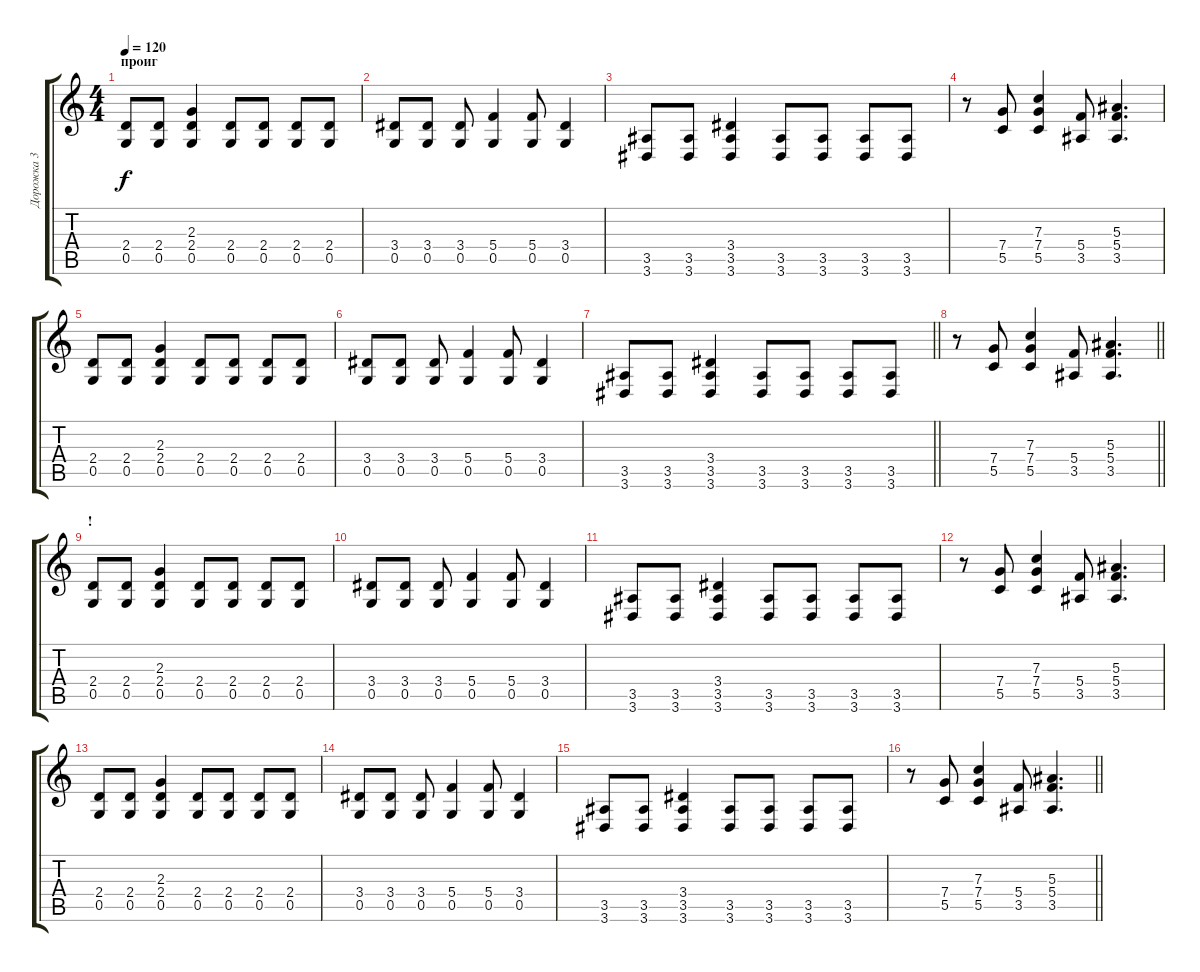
\track ("Дорожка 3" "Дорожка 3") {instrument acousticguitarsteel}
\staff {score tabs}
\tuning (D4 A3 F3 C3 G2 C2) {hide}
\ts (4 4)
\section ("" "проиг")
\tempo 120
\clef g2
\ks c
(2.4 0.5).8{dy f instrument distortionguitar} (2.4 0.5).8 (2.3 2.4 0.5).4 (2.4 0.5).8 (2.4 0.5).8 (2.4 0.5).8 (2.4 0.5).8 |
(3.4 0.5).8 (3.4 0.5).8 (3.4 0.5).8 (5.4 0.5).4 (5.4 0.5).8 (3.4 0.5).4 |
(3.5 3.6).8 (3.5 3.6).8 (3.4 3.5 3.6).4 (3.5 3.6).8 (3.5 3.6).8 (3.5 3.6).8 (3.5 3.6).8 |
r.8 (7.4 5.5).8 (7.3 7.4 5.5).4 (5.4 3.5).8 (5.3 5.4 3.5).4{d} |
(2.4 0.5).8{instrument distortionguitar} (2.4 0.5).8 (2.3 2.4 0.5).4 (2.4 0.5).8 (2.4 0.5).8 (2.4 0.5).8 (2.4 0.5).8 |
(3.4 0.5).8 (3.4 0.5).8 (3.4 0.5).8 (5.4 0.5).4 (5.4 0.5).8 (3.4 0.5).4 |
\barLineRight lightlight
(3.5 3.6).8 (3.5 3.6).8 (3.4 3.5 3.6).4 (3.5 3.6).8 (3.5 3.6).8 (3.5 3.6).8 (3.5 3.6).8 |
\section ("" "")
\barLineRight lightlight
r.8 (7.4 5.5).8 (7.3 7.4 5.5).4 (5.4 3.5).8 (5.3 5.4 3.5).4{d} |
\section ("" "!")
(2.4 0.5).8{instrument distortionguitar} (2.4 0.5).8 (2.3 2.4 0.5).4 (2.4 0.5).8 (2.4 0.5).8 (2.4 0.5).8 (2.4 0.5).8 |
(3.4 0.5).8 (3.4 0.5).8 (3.4 0.5).8 (5.4 0.5).4 (5.4 0.5).8 (3.4 0.5).4 |
(3.5 3.6).8 (3.5 3.6).8 (3.4 3.5 3.6).4 (3.5 3.6).8 (3.5 3.6).8 (3.5 3.6).8 (3.5 3.6).8 |
r.8 (7.4 5.5).8 (7.3 7.4 5.5).4 (5.4 3.5).8 (5.3 5.4 3.5).4{d} |
(2.4 0.5).8{instrument distortionguitar} (2.4 0.5).8 (2.3 2.4 0.5).4 (2.4 0.5).8 (2.4 0.5).8 (2.4 0.5).8 (2.4 0.5).8 |
(3.4 0.5).8 (3.4 0.5).8 (3.4 0.5).8 (5.4 0.5).4 (5.4 0.5).8 (3.4 0.5).4 |
(3.5 3.6).8 (3.5 3.6).8 (3.4 3.5 3.6).4 (3.5 3.6).8 (3.5 3.6).8 (3.5 3.6).8 (3.5 3.6).8 |
\barLineRight lightlight
r.8 (7.4 5.5).8 (7.3 7.4 5.5).4 (5.4 3.5).8 (5.3 5.4 3.5).4{d}
